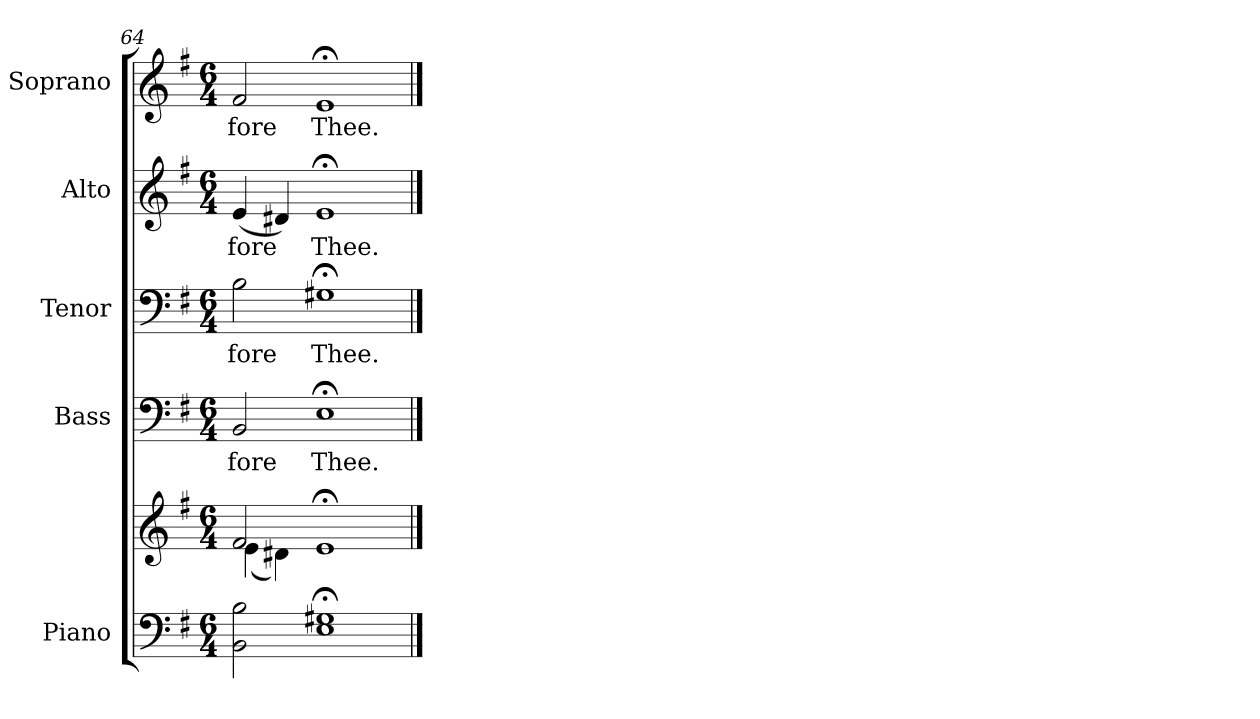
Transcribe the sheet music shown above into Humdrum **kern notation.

**kern	**kern	**kern	**text	**kern	**text	**kern	**text	**kern	**text
*part5	*part5	*part4	*part4	*part3	*part3	*part2	*part2	*part1	*part1
*staff6	*staff5	*staff4	*staff4	*staff3	*staff3	*staff2	*staff2	*staff1	*staff1
*I"Piano	*	*I"Bass	*	*I"Tenor	*	*I"Alto	*	*I"Soprano	*
*I'Pno.	*	*I'B.	*	*I'T.	*	*I'A.	*	*I'S.	*
*clefF4	*clefG2	*clefF4	*	*clefF4	*	*clefG2	*	*clefG2	*
*k[f#]	*k[f#]	*k[f#]	*	*k[f#]	*	*k[f#]	*	*k[f#]	*
*G:	*G:	*G:	*	*G:	*	*G:	*	*G:	*
*M6/4	*M6/4	*M6/4	*	*M6/4	*	*M6/4	*	*M6/4	*
=64	=64	=64	=64	=64	=64	=64	=64	=64	=64
*	*^	*	*	*	*	*	*	*	*
!	!	!	!	!LO:LY:b:color=#000000	!	!	!	!	!	!
!	!	!	!	!	!	!LO:LY:b:color=#000000	!	!	!	!
!	!	!	!	!	!	!	!	!LO:LY:b:color=#000000	!	!
!	!	!	!	!	!	!	!	!	!	!LO:LY:b:color=#000000
2BBi\ 2Bi	2f#i/	(4ei\	2BBi/	-fore	2Bi\	-fore	(4ei/	-fore	2f#i/	-fore
.	.	4d#Xi\)	.	.	.	.	4d#Xi/)	.	.	.
!	!	!	!	!LO:LY:b:color=#000000	!	!	!	!	!	!
!	!	!	!	!	!	!LO:LY:b:color=#000000	!	!	!	!
!	!	!	!	!	!	!	!	!LO:LY:b:color=#000000	!	!
!	!	!	!	!	!	!	!	!	!	!LO:LY:b:color=#000000
1Ei; 1G#Xi;	1e;i	1ryy	1E;i	Thee.	1G#X;i	Thee.	1e;i	Thee.	1e;i	Thee.
*	*v	*v	*	*	*	*	*	*	*	*
==	==	==	==	==	==	==	==	==	==
*-	*-	*-	*-	*-	*-	*-	*-	*-	*-
